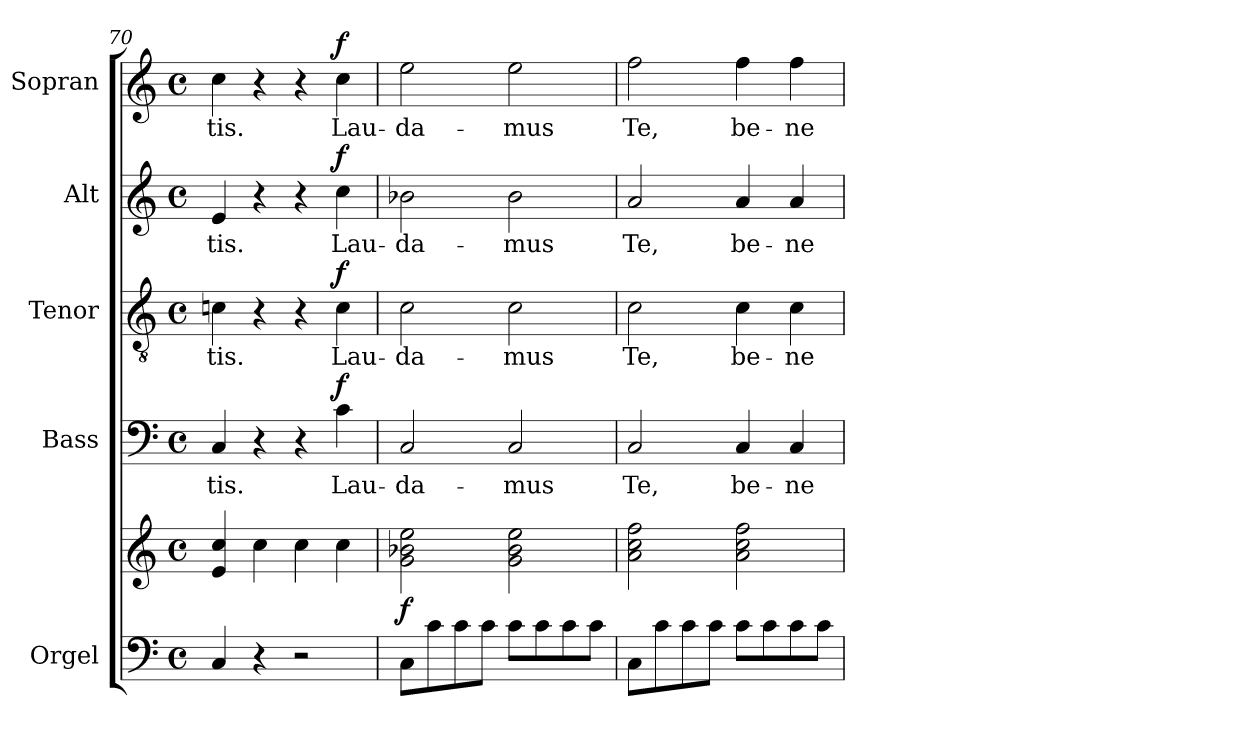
**kern	**kern	**dynam	**kern	**text	**dynam	**kern	**text	**dynam	**kern	**text	**dynam	**kern	**text	**dynam
*part5	*part5	*part5	*part4	*part4	*part4	*part3	*part3	*part3	*part2	*part2	*part2	*part1	*part1	*part1
*staff6	*staff5	*staff5/6	*staff4	*staff4	*staff4	*staff3	*staff3	*staff3	*staff2	*staff2	*staff2	*staff1	*staff1	*staff1
*I"Orgel	*	*	*I"Bass	*	*	*I"Tenor	*	*	*I"Alt	*	*	*I"Sopran	*	*
*I'Org.	*	*	*I'B.	*	*	*I'T.	*	*	*I'A.	*	*	*I'S.	*	*
!!LO:PB:g=z
*clefF4	*clefG2	*	*clefF4	*	*	*clefGv2	*	*	*clefG2	*	*	*clefG2	*	*
*k[]	*k[]	*	*k[]	*	*	*k[]	*	*	*k[]	*	*	*k[]	*	*
*C:	*C:	*	*C:	*	*	*C:	*	*	*C:	*	*	*C:	*	*
*M4/4	*M4/4	*	*M4/4	*	*	*M4/4	*	*	*M4/4	*	*	*M4/4	*	*
*met(c)	*met(c)	*	*met(c)	*	*	*met(c)	*	*	*met(c)	*	*	*met(c)	*	*
=70	=70	=70	=70	=70	=70	=70	=70	=70	=70	=70	=70	=70	=70	=70
!	!	!	!	!LO:LY:b	!	!	!LO:LY:b	!	!	!LO:LY:b	!	!	!LO:LY:b	!
4C/	4e/ 4cc/	.	4C/	-tis.	.	4cn\	-tis.	.	4e/	-tis.	.	4cc\	-tis.	.
4r	4cc\	.	4r	.	.	4r	.	.	4r	.	.	4r	.	.
2r	4cc\	.	4r	.	.	4r	.	.	4r	.	.	4r	.	.
!	!	!	!	!LO:LY:b	!LO:DY:a	!	!LO:LY:b	!LO:DY:a	!	!LO:LY:b	!LO:DY:a	!	!LO:LY:b	!LO:DY:a
.	4cc\	.	4c\	Lau-	f	4c\	Lau-	f	4cc\	Lau-	f	4cc\	Lau-	f
=71	=71	=71	=71	=71	=71	=71	=71	=71	=71	=71	=71	=71	=71	=71
!	!	!LO:DY:b	!	!LO:LY:b	!	!	!LO:LY:b	!	!	!LO:LY:b	!	!	!LO:LY:b	!
8C\L	2g\ 2b-X\ 2ee\	f	2C/	-da-	.	2c\	-da-	.	2b-X\	-da-	.	2ee\	-da-	.
8c\	.	.	.	.	.	.	.	.	.	.	.	.	.	.
8c\	.	.	.	.	.	.	.	.	.	.	.	.	.	.
8c\J	.	.	.	.	.	.	.	.	.	.	.	.	.	.
!	!	!	!	!LO:LY:b	!	!	!LO:LY:b	!	!	!LO:LY:b	!	!	!LO:LY:b	!
8c\L	2g\ 2b-\ 2ee\	.	2C/	-mus	.	2c\	-mus	.	2b-\	-mus	.	2ee\	-mus	.
8c\	.	.	.	.	.	.	.	.	.	.	.	.	.	.
8c\	.	.	.	.	.	.	.	.	.	.	.	.	.	.
8c\J	.	.	.	.	.	.	.	.	.	.	.	.	.	.
=72	=72	=72	=72	=72	=72	=72	=72	=72	=72	=72	=72	=72	=72	=72
!	!	!	!	!LO:LY:b	!	!	!LO:LY:b	!	!	!LO:LY:b	!	!	!LO:LY:b	!
8C\L	2a\ 2cc\ 2ff\	.	2C/	Te,	.	2c\	Te,	.	2a/	Te,	.	2ff\	Te,	.
8c\	.	.	.	.	.	.	.	.	.	.	.	.	.	.
8c\	.	.	.	.	.	.	.	.	.	.	.	.	.	.
8c\J	.	.	.	.	.	.	.	.	.	.	.	.	.	.
!	!	!	!	!LO:LY:b	!	!	!LO:LY:b	!	!	!LO:LY:b	!	!	!LO:LY:b	!
8c\L	2a\ 2cc\ 2ff\	.	4C/	be-	.	4c\	be-	.	4a/	be-	.	4ff\	be-	.
8c\	.	.	.	.	.	.	.	.	.	.	.	.	.	.
!	!	!	!	!LO:LY:b	!	!	!LO:LY:b	!	!	!LO:LY:b	!	!	!LO:LY:b	!
8c\	.	.	4C/	-ne-	.	4c\	-ne-	.	4a/	-ne-	.	4ff\	-ne-	.
8c\J	.	.	.	.	.	.	.	.	.	.	.	.	.	.
=	=	=	=	=	=	=	=	=	=	=	=	=	=	=
*-	*-	*-	*-	*-	*-	*-	*-	*-	*-	*-	*-	*-	*-	*-
